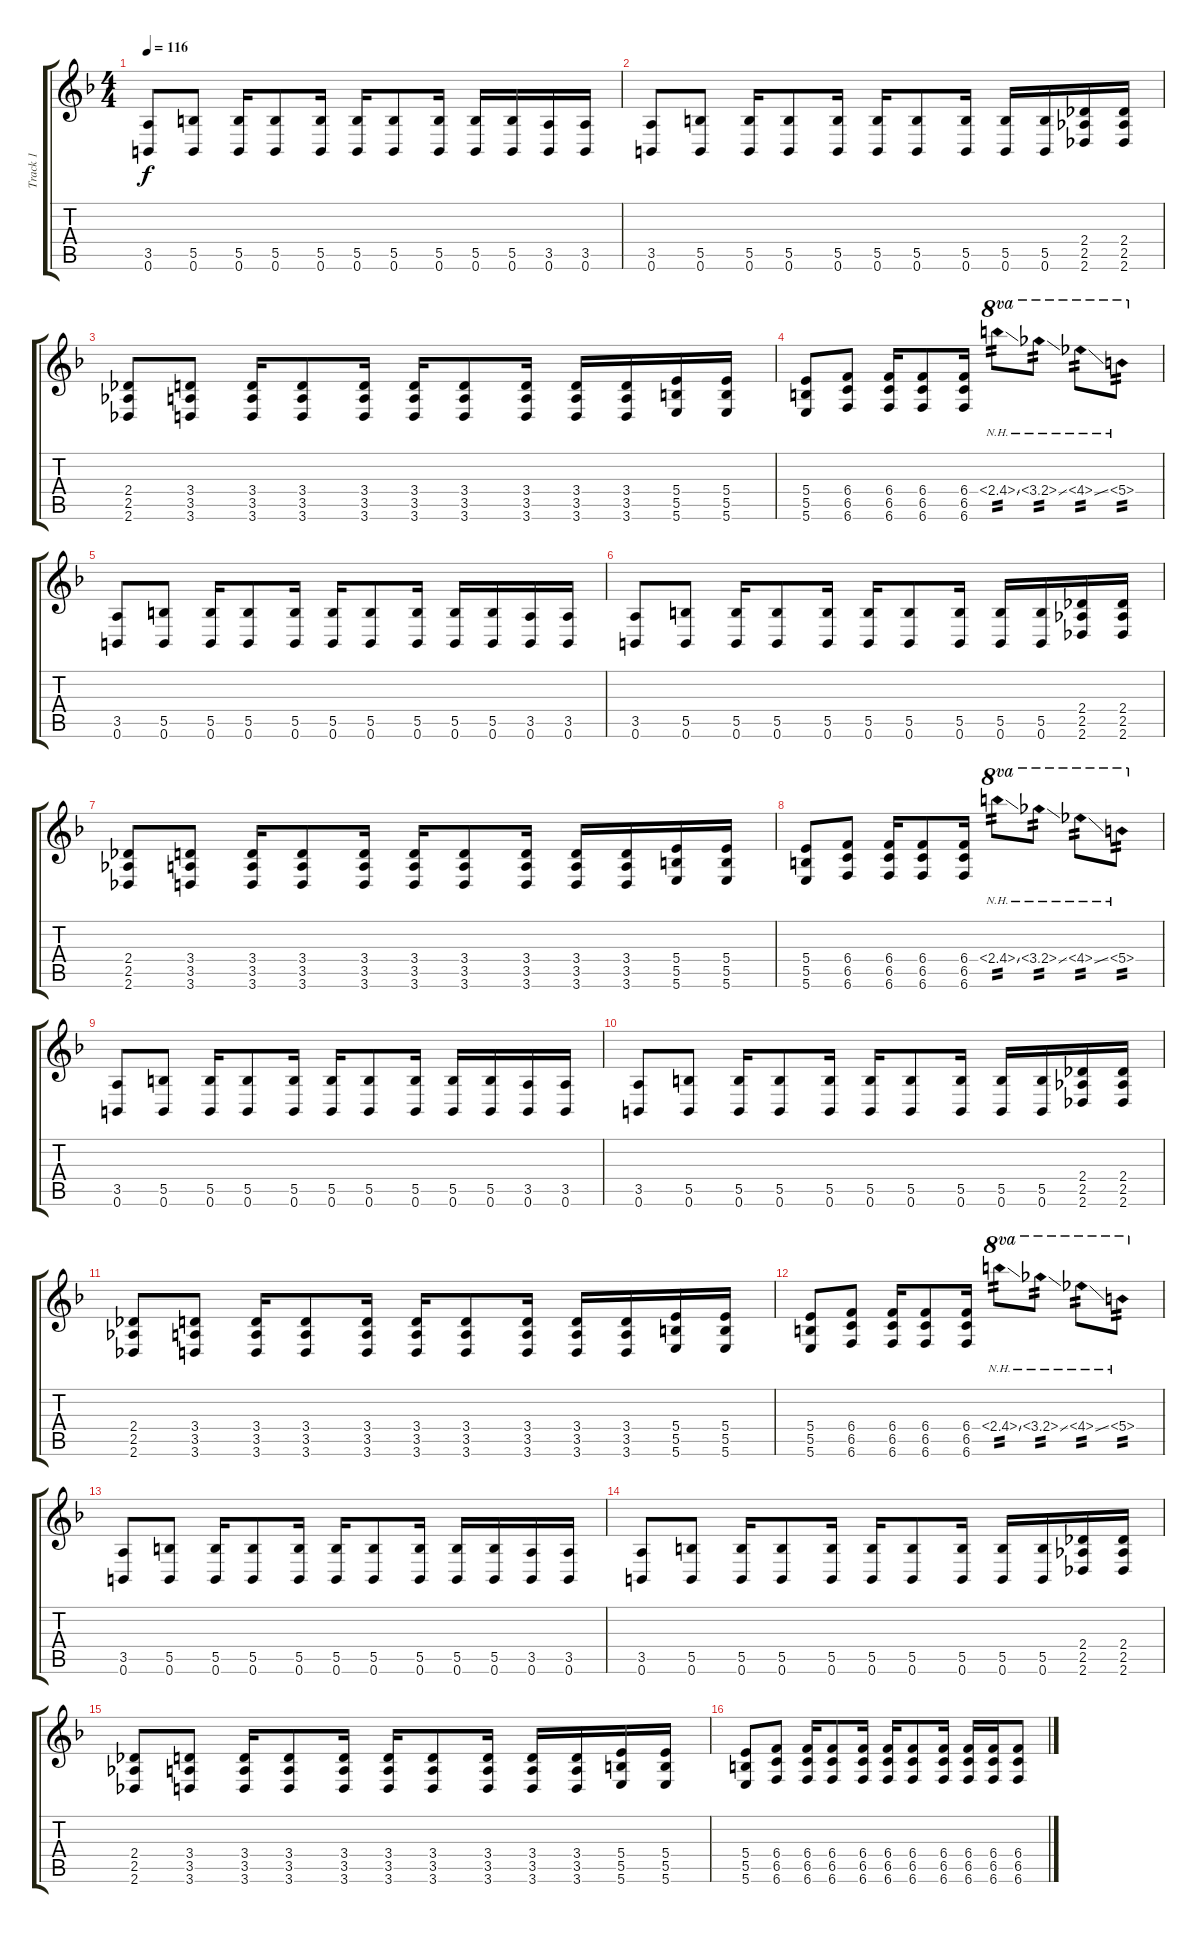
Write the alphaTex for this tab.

\track ("Track 1" "Track 1") {instrument distortionguitar}
\staff {score tabs}
\tuning (Db4 Ab3 E3 B2 Gb2 B1) {hide}
\ts (4 4)
\tempo 116
\clef g2
\ks f
(3.5 0.6).8{dy f} (5.5 0.6).8 (5.5 0.6).16 (5.5 0.6).8 (5.5 0.6).16 (5.5 0.6).16 (5.5 0.6).8 (5.5 0.6).16 (5.5 0.6).16 (5.5 0.6).16 (3.5 0.6).16 (3.5 0.6).16 |
(3.5 0.6).8 (5.5 0.6).8 (5.5 0.6).16 (5.5 0.6).8 (5.5 0.6).16 (5.5 0.6).16 (5.5 0.6).8 (5.5 0.6).16 (5.5 0.6).16 (5.5 0.6).16 (2.4 2.5 2.6).16 (2.4 2.5 2.6).16 |
(2.4 2.5 2.6).8 (3.4 3.5 3.6).8 (3.4 3.5 3.6).16 (3.4 3.5 3.6).8 (3.4 3.5 3.6).16 (3.4 3.5 3.6).16 (3.4 3.5 3.6).8 (3.4 3.5 3.6).16 (3.4 3.5 3.6).16 (3.4 3.5 3.6).16 (5.4 5.5 5.6).16 (5.4 5.5 5.6).16 |
(5.4 5.5 5.6).8 (6.4 6.5 6.6).8 (6.4 6.5 6.6).16 (6.4 6.5 6.6).8 (6.4 6.5 6.6).16 2.4{nh ss}.8{ot 8va tp 2} 3.4{nh ss}.8{ot 8va tp 2} 4.4{nh ss}.8{ot 8va tp 2} 5.4{nh}.8{ot 8va tp 2} |
(3.5 0.6).8 (5.5 0.6).8 (5.5 0.6).16 (5.5 0.6).8 (5.5 0.6).16 (5.5 0.6).16 (5.5 0.6).8 (5.5 0.6).16 (5.5 0.6).16 (5.5 0.6).16 (3.5 0.6).16 (3.5 0.6).16 |
(3.5 0.6).8 (5.5 0.6).8 (5.5 0.6).16 (5.5 0.6).8 (5.5 0.6).16 (5.5 0.6).16 (5.5 0.6).8 (5.5 0.6).16 (5.5 0.6).16 (5.5 0.6).16 (2.4 2.5 2.6).16 (2.4 2.5 2.6).16 |
(2.4 2.5 2.6).8 (3.4 3.5 3.6).8 (3.4 3.5 3.6).16 (3.4 3.5 3.6).8 (3.4 3.5 3.6).16 (3.4 3.5 3.6).16 (3.4 3.5 3.6).8 (3.4 3.5 3.6).16 (3.4 3.5 3.6).16 (3.4 3.5 3.6).16 (5.4 5.5 5.6).16 (5.4 5.5 5.6).16 |
(5.4 5.5 5.6).8 (6.4 6.5 6.6).8 (6.4 6.5 6.6).16 (6.4 6.5 6.6).8 (6.4 6.5 6.6).16 2.4{nh ss}.8{ot 8va tp 2} 3.4{nh ss}.8{ot 8va tp 2} 4.4{nh ss}.8{ot 8va tp 2} 5.4{nh}.8{ot 8va tp 2} |
(3.5 0.6).8 (5.5 0.6).8 (5.5 0.6).16 (5.5 0.6).8 (5.5 0.6).16 (5.5 0.6).16 (5.5 0.6).8 (5.5 0.6).16 (5.5 0.6).16 (5.5 0.6).16 (3.5 0.6).16 (3.5 0.6).16 |
(3.5 0.6).8 (5.5 0.6).8 (5.5 0.6).16 (5.5 0.6).8 (5.5 0.6).16 (5.5 0.6).16 (5.5 0.6).8 (5.5 0.6).16 (5.5 0.6).16 (5.5 0.6).16 (2.4 2.5 2.6).16 (2.4 2.5 2.6).16 |
(2.4 2.5 2.6).8 (3.4 3.5 3.6).8 (3.4 3.5 3.6).16 (3.4 3.5 3.6).8 (3.4 3.5 3.6).16 (3.4 3.5 3.6).16 (3.4 3.5 3.6).8 (3.4 3.5 3.6).16 (3.4 3.5 3.6).16 (3.4 3.5 3.6).16 (5.4 5.5 5.6).16 (5.4 5.5 5.6).16 |
(5.4 5.5 5.6).8 (6.4 6.5 6.6).8 (6.4 6.5 6.6).16 (6.4 6.5 6.6).8 (6.4 6.5 6.6).16 2.4{nh ss}.8{ot 8va tp 2} 3.4{nh ss}.8{ot 8va tp 2} 4.4{nh ss}.8{ot 8va tp 2} 5.4{nh}.8{ot 8va tp 2} |
(3.5 0.6).8 (5.5 0.6).8 (5.5 0.6).16 (5.5 0.6).8 (5.5 0.6).16 (5.5 0.6).16 (5.5 0.6).8 (5.5 0.6).16 (5.5 0.6).16 (5.5 0.6).16 (3.5 0.6).16 (3.5 0.6).16 |
(3.5 0.6).8 (5.5 0.6).8 (5.5 0.6).16 (5.5 0.6).8 (5.5 0.6).16 (5.5 0.6).16 (5.5 0.6).8 (5.5 0.6).16 (5.5 0.6).16 (5.5 0.6).16 (2.4 2.5 2.6).16 (2.4 2.5 2.6).16 |
(2.4 2.5 2.6).8 (3.4 3.5 3.6).8 (3.4 3.5 3.6).16 (3.4 3.5 3.6).8 (3.4 3.5 3.6).16 (3.4 3.5 3.6).16 (3.4 3.5 3.6).8 (3.4 3.5 3.6).16 (3.4 3.5 3.6).16 (3.4 3.5 3.6).16 (5.4 5.5 5.6).16 (5.4 5.5 5.6).16 |
(5.4 5.5 5.6).8 (6.4 6.5 6.6).8 (6.4 6.5 6.6).16 (6.4 6.5 6.6).8 (6.4 6.5 6.6).16 (6.4 6.5 6.6).16 (6.4 6.5 6.6).8 (6.4 6.5 6.6).16 (6.4 6.5 6.6).16 (6.4 6.5 6.6).16 (6.4{ss} 6.5{ss} 6.6{ss}).8
